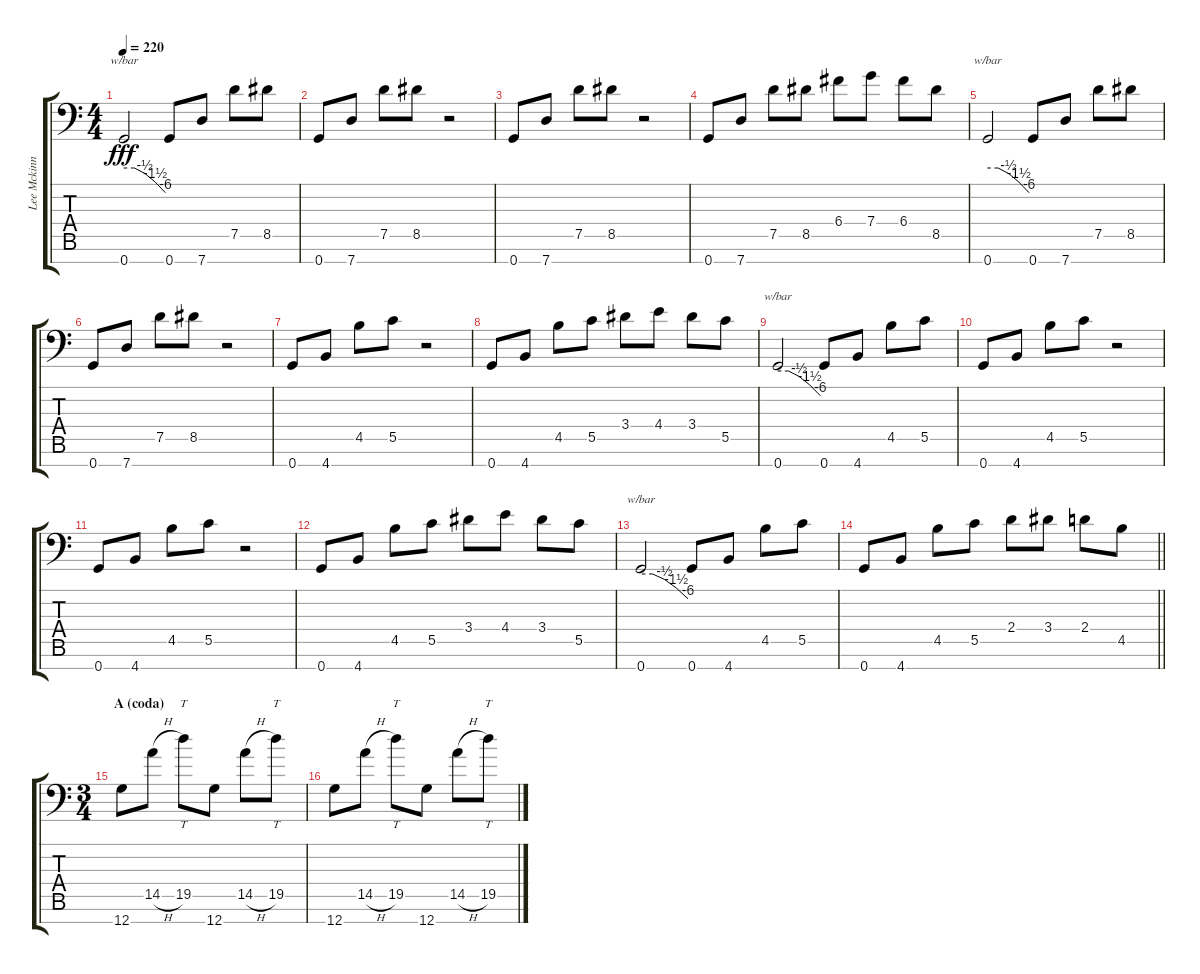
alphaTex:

\track ("Lee Mckinney - Guitar" "Lee Mckinn") {instrument distortionguitar}
\staff {score tabs}
\tuning (D4 A3 F3 C3 G2 D2 G1) {hide}
\ts (4 4)
\tempo 220
\clef f4
\ks c
0.7.2{tbe (custom default 0 0 15 0 30 -2 45 -6 60 -24) dy fff} 0.7.8 7.7.8 7.5.8 8.5.8 |
0.7.8 7.7.8 7.5.8 8.5.8 r.2 |
0.7.8 7.7.8 7.5.8 8.5.8 r.2 |
0.7.8 7.7.8 7.5.8 8.5.8 6.4.8 7.4.8 6.4.8 8.5.8 |
0.7.2{tbe (custom default 0 0 15 0 30 -2 45 -6 60 -24)} 0.7.8 7.7.8 7.5.8 8.5.8 |
0.7.8 7.7.8 7.5.8 8.5.8 r.2 |
0.7.8 4.7.8 4.5.8 5.5.8 r.2 |
0.7.8 4.7.8 4.5.8 5.5.8 3.4.8 4.4.8 3.4.8 5.5.8 |
0.7.2{tbe (custom default 0 0 15 0 30 -2 45 -6 60 -24)} 0.7.8 4.7.8 4.5.8 5.5.8 |
0.7.8 4.7.8 4.5.8 5.5.8 r.2 |
0.7.8 4.7.8 4.5.8 5.5.8 r.2 |
0.7.8 4.7.8 4.5.8 5.5.8 3.4.8 4.4.8 3.4.8 5.5.8 |
0.7.2{tbe (custom default 0 0 15 0 30 -2 45 -6 60 -24)} 0.7.8 4.7.8 4.5.8 5.5.8 |
\barLineRight lightlight
0.7.8 4.7.8 4.5.8 5.5.8 2.4.8 3.4.8 2.4.8 4.5.8 |
\ts (3 4)
\section ("" "A (coda)")
12.7.8 14.5{h}.8 19.5.8{tt} 12.7.8 14.5{h}.8 19.5.8{tt} |
12.7.8 14.5{h}.8 19.5.8{tt} 12.7.8 14.5{h}.8 19.5.8{tt}
